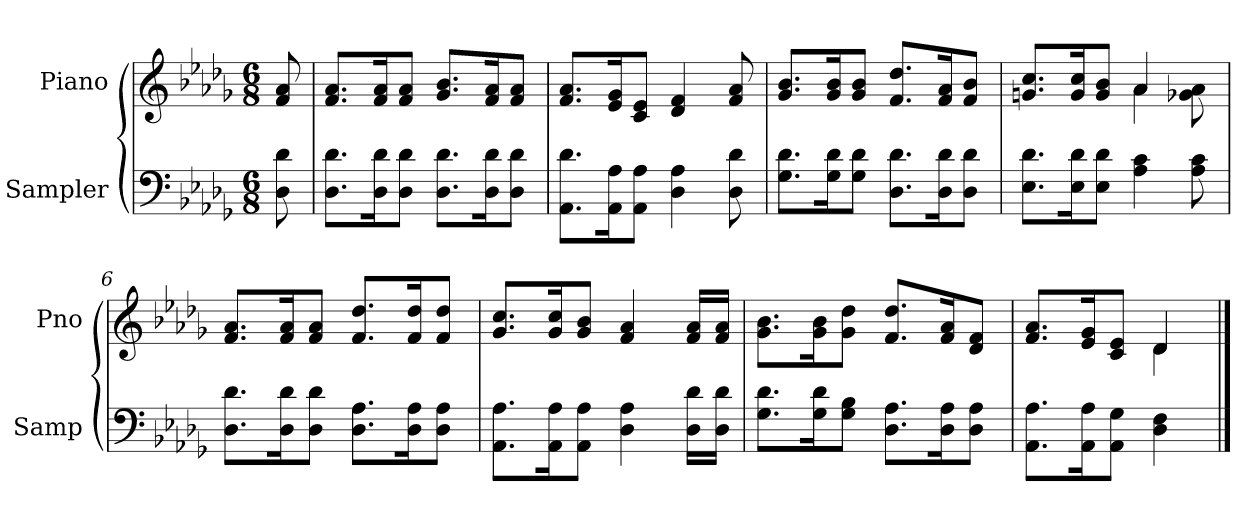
**kern	**kern
*part2	*part1
*staff2	*staff1
*I"Sampler	*I"Piano
*I'Samp	*I'Pno
*clefF4	*clefG2
*k[b-e-a-d-g-]	*k[b-e-a-d-g-]
*D-:	*D-:
*M6/8	*M6/8
=1	=1
8D- 8d-	8f 8a-
=2	=2
8.D-\ 8.d-\L	8.f/ 8.a-/L
16D-\ 16d-\K	16f/ 16a-/K
8D-\ 8d-\J	8f/ 8a-/J
8.D-\ 8.d-\L	8.g-/ 8.b-/L
16D-\ 16d-\K	16f/ 16a-/K
8D-\ 8d-\J	8f/ 8a-/J
=3	=3
8.AA-\ 8.d-\L	8.f/ 8.a-/L
16AA-\ 16A-\K	16e-/ 16g-/K
8AA-\ 8A-\J	8c/ 8e-/J
4D- 4A-	4d- 4f
8D- 8d-	8f 8a-
=4	=4
8.G-\ 8.d-\L	8.g-/ 8.b-/L
16G-\ 16d-\K	16g-/ 16b-/K
8G-\ 8d-\J	8g-/ 8b-/J
8.D-\ 8.d-\L	8.f/ 8.dd-/L
16D-\ 16d-\K	16f/ 16a-/K
8D-\ 8d-\J	8f/ 8b-/J
=5	=5
*	*^
8.E-\ 8.d-\L	8.gn/ 8.cc/L	4.ryy
16E-\ 16d-\K	16g/ 16cc/K	.
8E-\ 8d-\J	8g/ 8b-/J	.
4A-\ 4c\	4a-/	4a-
8A-\ 8c\	8g-X\ 8a-\	8ryy
*	*v	*v
=6	=6
8.D-\ 8.d-\L	8.f/ 8.a-/L
16D-\ 16d-\K	16f/ 16a-/K
8D-\ 8d-\J	8f/ 8a-/J
8.D-\ 8.A-\L	8.f/ 8.dd-/L
16D-\ 16A-\K	16f/ 16dd-/K
8D-\ 8A-\J	8f/ 8dd-/J
=7	=7
8.AA-\ 8.A-\L	8.g-/ 8.cc/L
16AA-\ 16A-\K	16g-/ 16cc/K
8AA-\ 8A-\J	8g-/ 8b-/J
4D- 4A-	4f 4a-
16D-\ 16d-\LL	16f/ 16a-/LL
16D-\ 16d-\JJ	16f/ 16a-/JJ
=8	=8
8.G-\ 8.d-\L	8.g-\ 8.b-\L
16G-\ 16d-\K	16g-\ 16b-\K
8G-\ 8B-\J	8g-\ 8dd-\J
8.D-\ 8.A-\L	8.f/ 8.dd-/L
16D-\ 16A-\K	16f/ 16a-/K
8D-\ 8A-\J	8d-/ 8f/J
=9	=9
*	*^
8.AA-\ 8.A-\L	8.f/ 8.a-/L	4.ryy
16AA-\ 16A-\K	16e-/ 16g-/K	.
8AA-\ 8G-\J	8c/ 8e-/J	.
4D- 4F	4d-/	4d-
*	*v	*v
==	==
*-	*-
